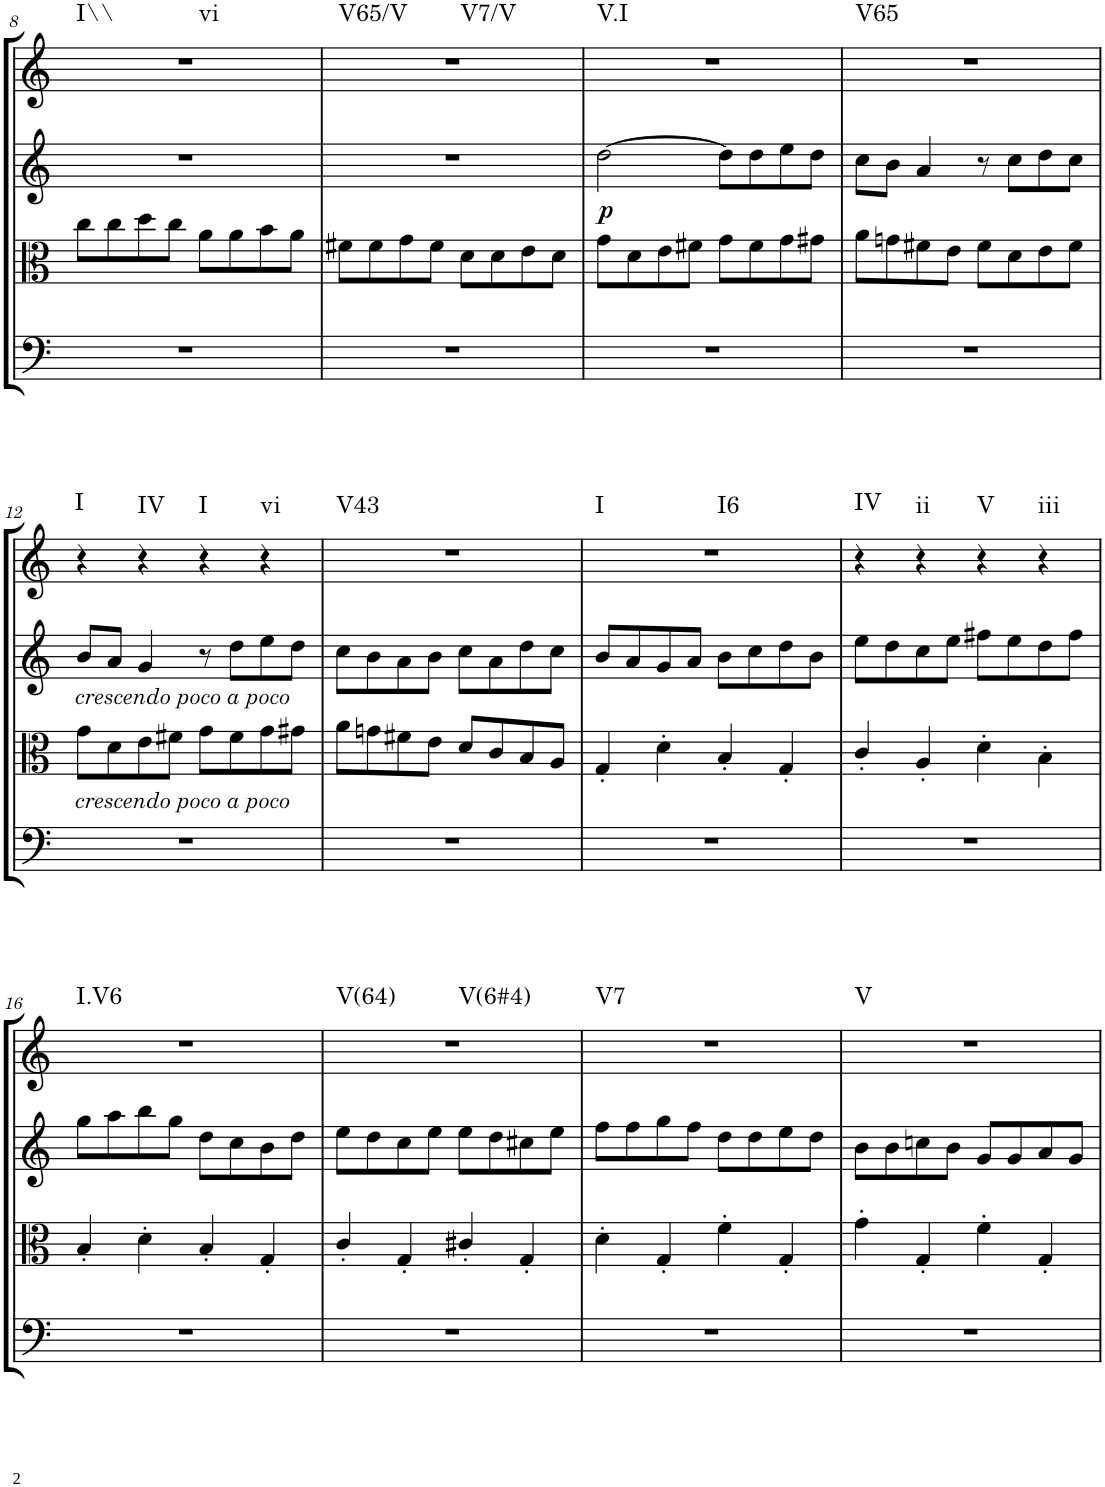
**kern	**kern	**dynam	**kern	**kern	**harte
*part4	*part3	*part3	*part2	*part1	*part1
*staff4	*staff3	*staff3	*staff2	*staff1	*
*I"Cello	*I"Viola	*	*I"2nd Violin	*I"1st Violin	*
!!LO:PB:g=z
*clefF4	*clefC3	*	*clefG2	*clefG2	*
*k[]	*k[]	*	*k[]	*k[]	*
*M2/2	*M2/2	*	*M2/2	*M2/2	*
*met(c|)	*met(c|)	*	*met(c|)	*met(c|)	*
=8	=8	=8	=8	=8	=8
!	!	!	!	!	!LO:H:n=1:kt=I\\
!	!	!	!	!	!LO:H:n=2:kt=vi
1r	8cc\L	.	1r	1r	N N
.	8cc\	.	.	.	.
.	8dd\	.	.	.	.
.	8cc\J	.	.	.	.
.	8a\L	.	.	.	.
.	8a\	.	.	.	.
.	8b\	.	.	.	.
.	8a\J	.	.	.	.
=9	=9	=9	=9	=9	=9
!	!	!	!	!	!LO:H:n=1:kt=V65/V
!	!	!	!	!	!LO:H:n=2:kt=V7/V
1r	8f#X\L	.	1r	1r	N N
.	8f#\	.	.	.	.
.	8g\	.	.	.	.
.	8f#\J	.	.	.	.
.	8d\L	.	.	.	.
.	8d\	.	.	.	.
.	8e\	.	.	.	.
.	8d\J	.	.	.	.
=10	=10	=10	=10	=10	=10
!	!	!LO:DY:a	!	!	!LO:H:kt=V.I
1r	8g\L	p	[2dd\	1r	N
.	8d\	.	.	.	.
.	8e\	.	.	.	.
.	8f#X\J	.	.	.	.
.	8g\L	.	8dd\L]	.	.
.	8f#\	.	8dd\	.	.
.	8g\	.	8ee\	.	.
.	8g#X\J	.	8dd\J	.	.
=11	=11	=11	=11	=11	=11
!	!	!	!	!	!LO:H:kt=V65
1r	8a\L	.	8cc\L	1r	N
.	8gn\	.	8b\J	.	.
.	8f#X\	.	4a/	.	.
.	8e\J	.	.	.	.
.	8f#\L	.	8r	.	.
.	8d\	.	8cc\L	.	.
.	8e\	.	8dd\	.	.
.	8f#\J	.	8cc\J	.	.
!!LO:LB:g=z
=12	=12	=12	=12	=12	=12
!	!	!	!LO:TX:b:i:t=crescendo poco a poco	!	!
!	!LO:TX:b:i:t=crescendo poco a poco	!	!	!	!LO:H:kt=I
1r	8g\L	.	8b/L	4r	N
.	8d\	.	8a/J	.	.
!	!	!	!	!	!LO:H:kt=IV
.	8e\	.	4g/	4r	N
.	8f#X\J	.	.	.	.
!	!	!	!	!	!LO:H:kt=I
.	8g\L	.	8r	4r	N
.	8f#\	.	8dd\L	.	.
!	!	!	!	!	!LO:H:kt=vi
.	8g\	.	8ee\	4r	N
.	8g#X\J	.	8dd\J	.	.
=13	=13	=13	=13	=13	=13
!	!	!	!	!	!LO:H:kt=V43
1r	8a\L	.	8cc\L	1r	N
.	8gn\	.	8b\	.	.
.	8f#X\	.	8a\	.	.
.	8e\J	.	8b\J	.	.
.	8d/L	.	8cc\L	.	.
.	8c/	.	8a\	.	.
.	8B/	.	8dd\	.	.
.	8A/J	.	8cc\J	.	.
=14	=14	=14	=14	=14	=14
!	!	!	!	!	!LO:H:n=1:kt=I
!	!	!	!	!	!LO:H:n=2:kt=I6
1r	4G'/	.	8b/L	1r	N N
.	.	.	8a/	.	.
.	4d'\	.	8g/	.	.
.	.	.	8a/J	.	.
.	4B'/	.	8b\L	.	.
.	.	.	8cc\	.	.
.	4G'/	.	8dd\	.	.
.	.	.	8b\J	.	.
=15	=15	=15	=15	=15	=15
!	!	!	!	!	!LO:H:kt=IV
1r	4c'/	.	8ee\L	4r	N
.	.	.	8dd\	.	.
!	!	!	!	!	!LO:H:kt=ii
.	4A'/	.	8cc\	4r	N
.	.	.	8ee\J	.	.
!	!	!	!	!	!LO:H:kt=V
.	4d'\	.	8ff#X\L	4r	N
.	.	.	8ee\	.	.
!	!	!	!	!	!LO:H:kt=iii
.	4B'\	.	8dd\	4r	N
.	.	.	8ff#\J	.	.
!!LO:LB:g=z
=16	=16	=16	=16	=16	=16
!	!	!	!	!	!LO:H:kt=I.V6
1r	4B'/	.	8gg\L	1r	N
.	.	.	8aa\	.	.
.	4d'\	.	8bb\	.	.
.	.	.	8gg\J	.	.
.	4B'/	.	8dd\L	.	.
.	.	.	8cc\	.	.
.	4G'/	.	8b\	.	.
.	.	.	8dd\J	.	.
=17	=17	=17	=17	=17	=17
!	!	!	!	!	!LO:H:n=1:kt=V(64)
!	!	!	!	!	!LO:H:n=2:kt=V(6#4)
1r	4c'/	.	8ee\L	1r	N N
.	.	.	8dd\	.	.
.	4G'/	.	8cc\	.	.
.	.	.	8ee\J	.	.
.	4c#X'/	.	8ee\L	.	.
.	.	.	8dd\	.	.
.	4G'/	.	8cc#X\	.	.
.	.	.	8ee\J	.	.
=18	=18	=18	=18	=18	=18
!	!	!	!	!	!LO:H:kt=V7
1r	4d'\	.	8ff\L	1r	N
.	.	.	8ff\	.	.
.	4G'/	.	8gg\	.	.
.	.	.	8ff\J	.	.
.	4f'\	.	8dd\L	.	.
.	.	.	8dd\	.	.
.	4G'/	.	8ee\	.	.
.	.	.	8dd\J	.	.
=19	=19	=19	=19	=19	=19
!	!	!	!	!	!LO:H:kt=V
1r	4g'\	.	8b\L	1r	N
.	.	.	8b\	.	.
.	4G'/	.	8ccn\	.	.
.	.	.	8b\J	.	.
.	4f'\	.	8g/L	.	.
.	.	.	8g/	.	.
.	4G'/	.	8a/	.	.
.	.	.	8g/J	.	.
=	=	=	=	=	=
*-	*-	*-	*-	*-	*-
